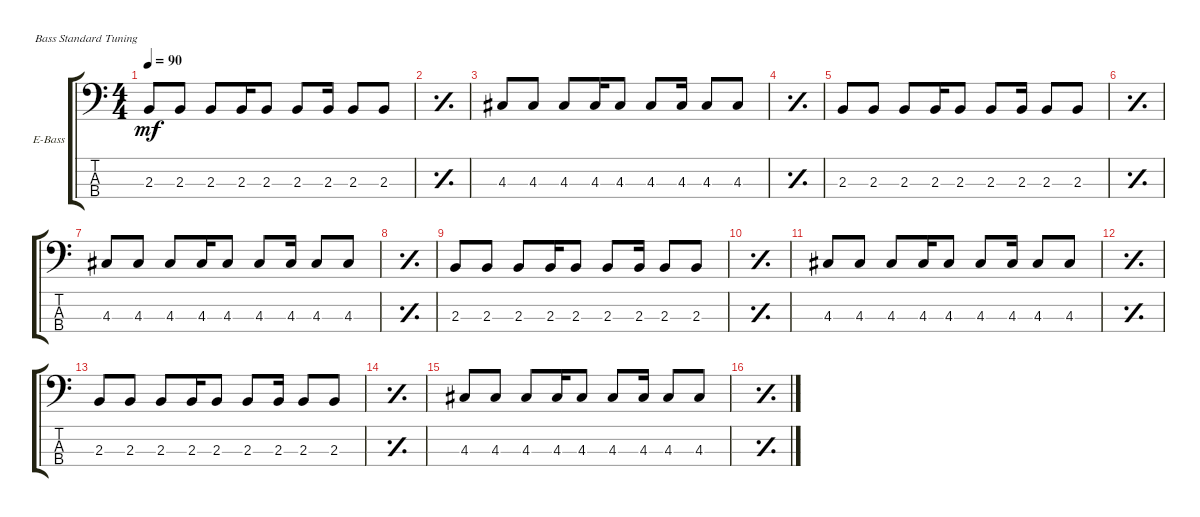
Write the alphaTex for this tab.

\bracketExtendMode groupsimilarinstruments
\firstSystemTrackNameOrientation horizontal
\otherSystemsTrackNameOrientation horizontal
\track ("bass" "E-Bass") {mute instrument electricbassfinger}
\staff {score tabs}
\tuning (G2 D2 A1 E1)
\ts (4 4)
\tempo 90
\clef f4
\ks c
2.3.8{dy mf instrument electricbassfinger} 2.3.8 2.3.8 2.3.16 2.3.8 2.3.8 2.3.16 2.3.8 2.3.8 |
\simile simple
|
\simile none
4.3.8 4.3.8 4.3.8 4.3.16 4.3.8 4.3.8 4.3.16 4.3.8 4.3.8 |
\simile simple
\scale
0.509703 |
\simile none
\scale
0.490118 2.3.8 2.3.8 2.3.8 2.3.16 2.3.8 2.3.8 2.3.16 2.3.8 2.3.8 |
\simile simple
|
\simile none
4.3.8 4.3.8 4.3.8 4.3.16 4.3.8 4.3.8 4.3.16 4.3.8 4.3.8 |
\simile simple
|
\simile none
2.3.8 2.3.8 2.3.8 2.3.16 2.3.8 2.3.8 2.3.16 2.3.8 2.3.8 |
\simile simple
|
\simile none
4.3.8 4.3.8 4.3.8 4.3.16 4.3.8 4.3.8 4.3.16 4.3.8 4.3.8 |
\simile simple
|
\simile none
2.3.8 2.3.8 2.3.8 2.3.16 2.3.8 2.3.8 2.3.16 2.3.8 2.3.8 |
\simile simple
|
\simile none
4.3.8 4.3.8 4.3.8 4.3.16 4.3.8 4.3.8 4.3.16 4.3.8 4.3.8 |
\simile simple
